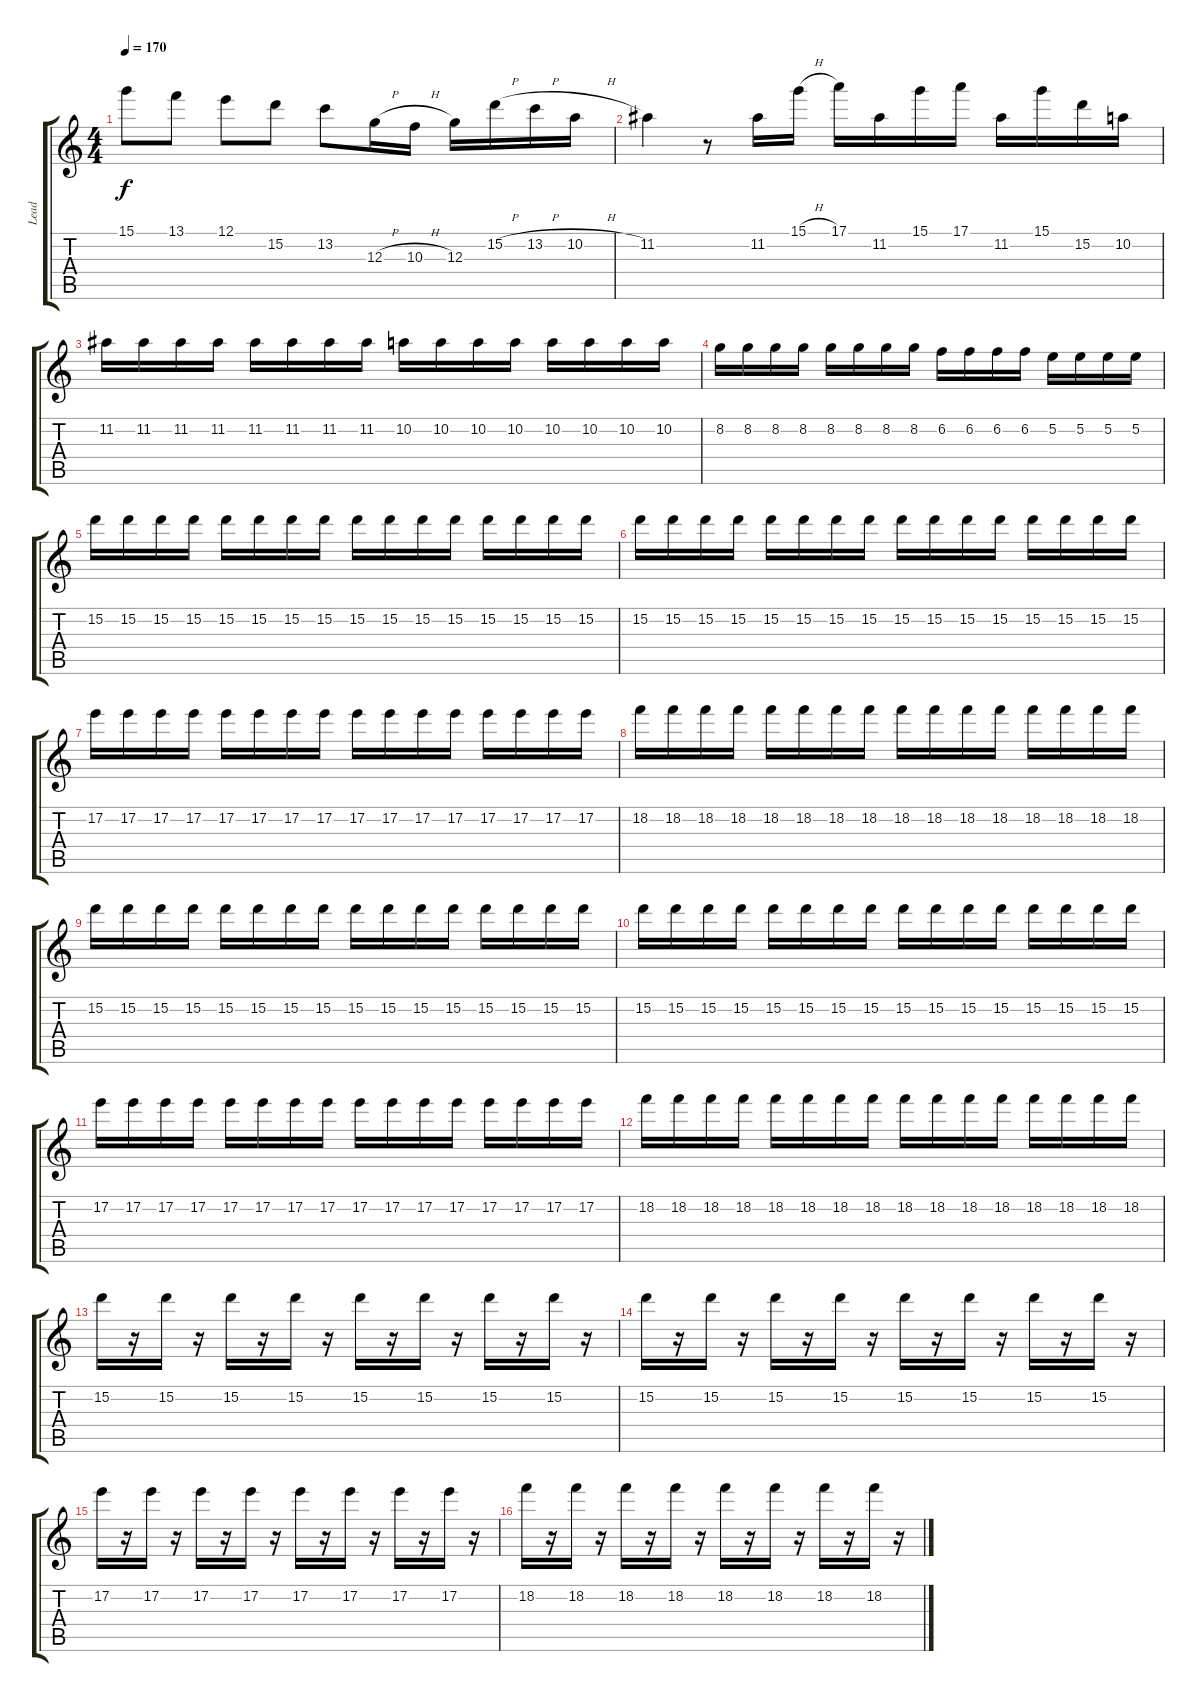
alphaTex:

\track ("Lead" "Lead") {instrument overdrivenguitar}
\staff {score tabs}
\tuning (E4 B3 G3 D3 A2 E2) {hide}
\ts (4 4)
\tempo 170
\clef g2
\ks c
15.1.8{dy f} 13.1.8 12.1.8 15.2.8 13.2.8 12.3{h}.16 10.3{h}.16 12.3.16 15.2{h}.16 13.2{h}.16 10.2{h}.16 |
11.2.4 r.8 11.2.16 15.1{h}.16 17.1.16 11.2.16 15.1.16 17.1.16 11.2.16 15.1.16 15.2.16 10.2.16 |
11.2.16 11.2.16 11.2.16 11.2.16 11.2.16 11.2.16 11.2.16 11.2.16 10.2.16 10.2.16 10.2.16 10.2.16 10.2.16 10.2.16 10.2.16 10.2.16 |
8.2.16 8.2.16 8.2.16 8.2.16 8.2.16 8.2.16 8.2.16 8.2.16 6.2.16 6.2.16 6.2.16 6.2.16 5.2.16 5.2.16 5.2.16 5.2.16 |
15.2.16 15.2.16 15.2.16 15.2.16 15.2.16 15.2.16 15.2.16 15.2.16 15.2.16 15.2.16 15.2.16 15.2.16 15.2.16 15.2.16 15.2.16 15.2.16 |
15.2.16 15.2.16 15.2.16 15.2.16 15.2.16 15.2.16 15.2.16 15.2.16 15.2.16 15.2.16 15.2.16 15.2.16 15.2.16 15.2.16 15.2.16 15.2.16 |
17.2.16 17.2.16 17.2.16 17.2.16 17.2.16 17.2.16 17.2.16 17.2.16 17.2.16 17.2.16 17.2.16 17.2.16 17.2.16 17.2.16 17.2.16 17.2.16 |
18.2.16 18.2.16 18.2.16 18.2.16 18.2.16 18.2.16 18.2.16 18.2.16 18.2.16 18.2.16 18.2.16 18.2.16 18.2.16 18.2.16 18.2.16 18.2.16 |
15.2.16 15.2.16 15.2.16 15.2.16 15.2.16 15.2.16 15.2.16 15.2.16 15.2.16 15.2.16 15.2.16 15.2.16 15.2.16 15.2.16 15.2.16 15.2.16 |
15.2.16 15.2.16 15.2.16 15.2.16 15.2.16 15.2.16 15.2.16 15.2.16 15.2.16 15.2.16 15.2.16 15.2.16 15.2.16 15.2.16 15.2.16 15.2.16 |
17.2.16 17.2.16 17.2.16 17.2.16 17.2.16 17.2.16 17.2.16 17.2.16 17.2.16 17.2.16 17.2.16 17.2.16 17.2.16 17.2.16 17.2.16 17.2.16 |
18.2.16 18.2.16 18.2.16 18.2.16 18.2.16 18.2.16 18.2.16 18.2.16 18.2.16 18.2.16 18.2.16 18.2.16 18.2.16 18.2.16 18.2.16 18.2.16 |
15.2.16 r.16 15.2.16 r.16 15.2.16 r.16 15.2.16 r.16 15.2.16 r.16 15.2.16 r.16 15.2.16 r.16 15.2.16 r.16 |
15.2.16 r.16 15.2.16 r.16 15.2.16 r.16 15.2.16 r.16 15.2.16 r.16 15.2.16 r.16 15.2.16 r.16 15.2.16 r.16 |
17.2.16 r.16 17.2.16 r.16 17.2.16 r.16 17.2.16 r.16 17.2.16 r.16 17.2.16 r.16 17.2.16 r.16 17.2.16 r.16 |
18.2.16 r.16 18.2.16 r.16 18.2.16 r.16 18.2.16 r.16 18.2.16 r.16 18.2.16 r.16 18.2.16 r.16 18.2.16 r.16
